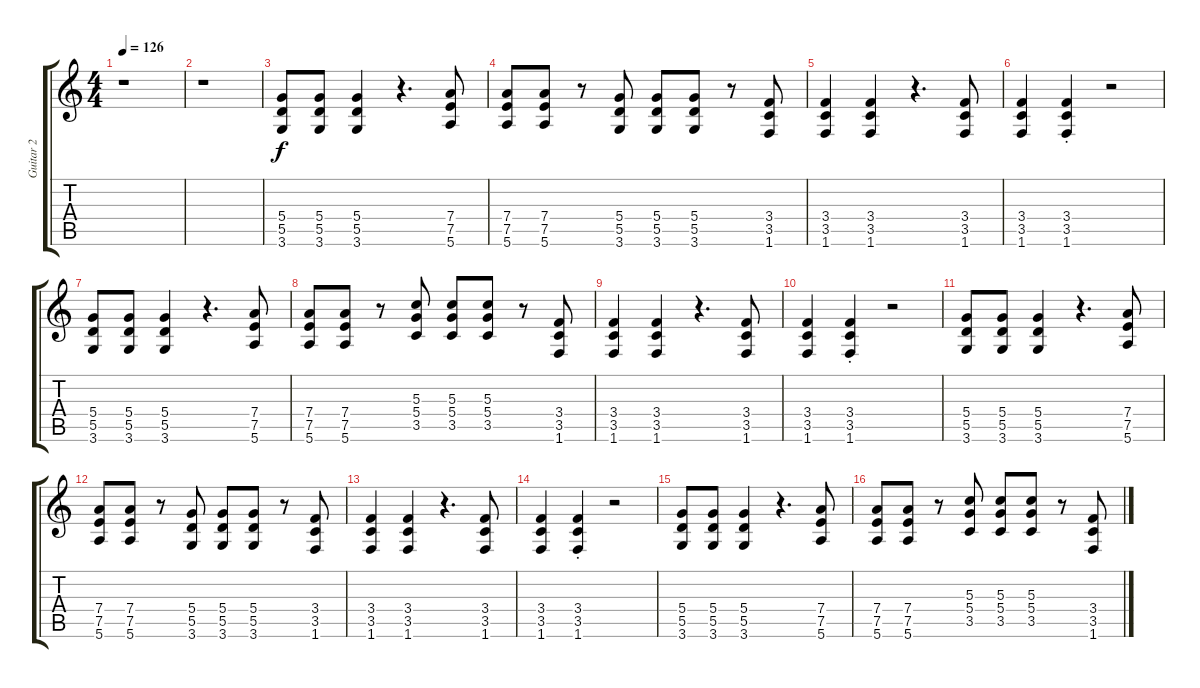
\track ("Guitar 2" "Guitar 2") {instrument distortionguitar}
\staff {score tabs}
\tuning (E4 B3 G3 D3 A2 E2) {hide}
\ts (4 4)
\tempo 126
\clef g2
\ks c
r.1{dy f} |
r.1 |
(5.4 5.5 3.6).8 (5.4 5.5 3.6).8 (5.4 5.5 3.6).4 r.4{d} (7.4 7.5 5.6).8 |
(7.4 7.5 5.6).8 (7.4 7.5 5.6).8 r.8 (5.4 5.5 3.6).8 (5.4 5.5 3.6).8 (5.4 5.5 3.6).8 r.8 (3.4 3.5 1.6).8 |
(3.4 3.5 1.6).4 (3.4 3.5 1.6).4 r.4{d} (3.4 3.5 1.6).8 |
(3.4 3.5 1.6).4 (3.4{st} 3.5{st} 1.6{st}).4 r.2 |
(5.4 5.5 3.6).8 (5.4 5.5 3.6).8 (5.4 5.5 3.6).4 r.4{d} (7.4 7.5 5.6).8 |
(7.4 7.5 5.6).8 (7.4 7.5 5.6).8 r.8 (5.3 5.4 3.5).8 (5.3 5.4 3.5).8 (5.3 5.4 3.5).8 r.8 (3.4 3.5 1.6).8 |
(3.4 3.5 1.6).4 (3.4 3.5 1.6).4 r.4{d} (3.4 3.5 1.6).8 |
(3.4 3.5 1.6).4 (3.4{st} 3.5{st} 1.6{st}).4 r.2 |
(5.4 5.5 3.6).8 (5.4 5.5 3.6).8 (5.4 5.5 3.6).4 r.4{d} (7.4 7.5 5.6).8 |
(7.4 7.5 5.6).8 (7.4 7.5 5.6).8 r.8 (5.4 5.5 3.6).8 (5.4 5.5 3.6).8 (5.4 5.5 3.6).8 r.8 (3.4 3.5 1.6).8 |
(3.4 3.5 1.6).4 (3.4 3.5 1.6).4 r.4{d} (3.4 3.5 1.6).8 |
(3.4 3.5 1.6).4 (3.4{st} 3.5{st} 1.6{st}).4 r.2 |
(5.4 5.5 3.6).8 (5.4 5.5 3.6).8 (5.4 5.5 3.6).4 r.4{d} (7.4 7.5 5.6).8 |
(7.4 7.5 5.6).8 (7.4 7.5 5.6).8 r.8 (5.3 5.4 3.5).8 (5.3 5.4 3.5).8 (5.3 5.4 3.5).8 r.8 (3.4 3.5 1.6).8
